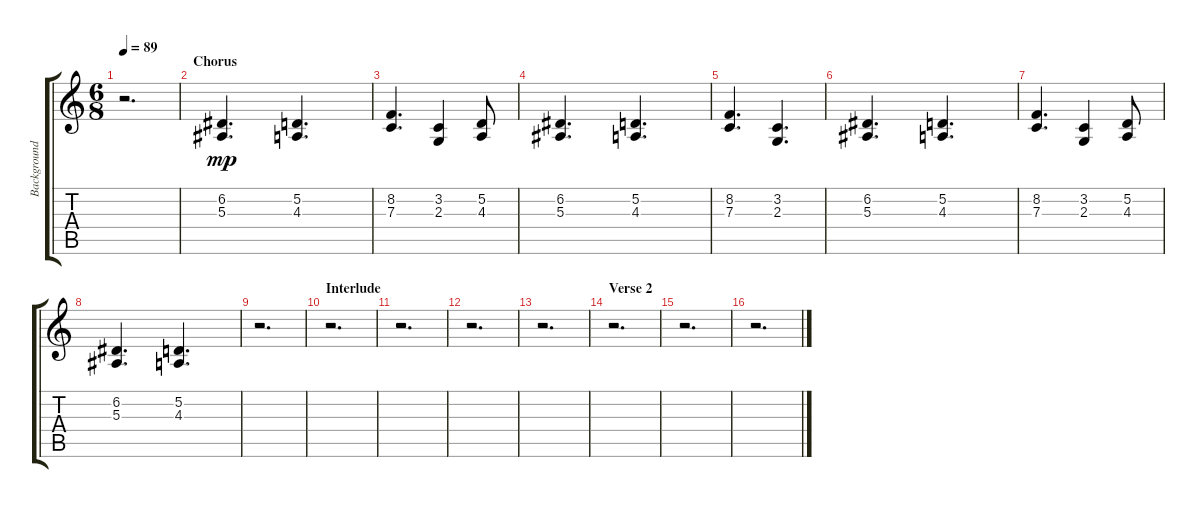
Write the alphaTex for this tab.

\track ("Background Synth" "Background") {instrument fx8scifi}
\staff {score tabs}
\tuning (D4 A3 F3 C3 G2 C2) {hide}
\ts (6 8)
\tempo 89
\clef g2
\ks c
r.2{d dy mp} |
\section ("" "Chorus")
(6.2 5.3).4{d} (5.2 4.3).4{d} |
(8.2 7.3).4{d} (3.2 2.3).4 (5.2 4.3).8 |
(6.2 5.3).4{d} (5.2 4.3).4{d} |
(8.2 7.3).4{d} (3.2 2.3).4{d} |
(6.2 5.3).4{d} (5.2 4.3).4{d} |
(8.2 7.3).4{d} (3.2 2.3).4 (5.2 4.3).8 |
(6.2 5.3).4{d} (5.2 4.3).4{d} |
r.2{d} |
\section ("" "Interlude")
r.2{d} |
r.2{d} |
r.2{d} |
r.2{d} |
\section ("" "Verse 2")
r.2{d} |
r.2{d} |
r.2{d}
